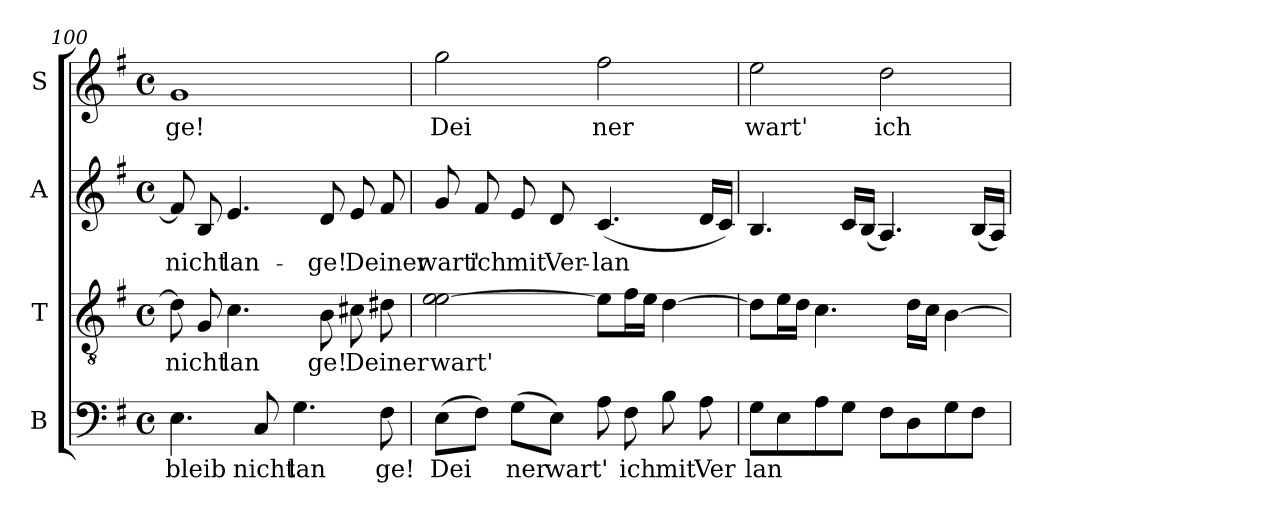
**kern	**text	**kern	**text	**kern	**text	**kern	**text
*part4	*part4	*part3	*part3	*part2	*part2	*part1	*part1
*staff4	*staff4	*staff3	*staff3	*staff2	*staff2	*staff1	*staff1
*I"B	*	*I"T	*	*I"A	*	*I"S	*
*I'B	*	*I'T	*	*I'A	*	*I'S	*
*clefF4	*	*clefGv2	*	*clefG2	*	*clefG2	*
*k[f#]	*	*k[f#]	*	*k[f#]	*	*k[f#]	*
*G:	*	*G:	*	*G:	*	*G:	*
*M4/4	*	*M4/4	*	*M4/4	*	*M4/4	*
*met(c)	*	*met(c)	*	*met(c)	*	*met(c)	*
=100	=100	=100	=100	=100	=100	=100	=100
!	!LO:LY:b:cj	!	!LO:LY:b:cj	!	!LO:LY:b:cj	!	!LO:LY:b
4.E\	bleib	8d\]	nicht	8f#/]	nicht	1g	ge!
!	!	!	!LO:LY:b:cj	!	!LO:LY:b:cj	!	!
.	.	8G/	.	8B/	.	.	.
!	!	!	!LO:LY:b:cj	!	!LO:LY:b:cj	!	!
.	.	4.c\	lan	4.e/	lan-	.	.
!	!LO:LY:b:cj	!	!	!	!	!	!
8C/	nicht	.	.	.	.	.	.
!	!LO:LY:b:cj	!	!	!	!	!	!
4.G\	lan	.	.	.	.	.	.
!	!	!	!LO:LY:b:cj	!	!LO:LY:b:cj	!	!
.	.	8B\	ge!	8d/	-ge!	.	.
!	!	!	!LO:LY:b:cj	!	!LO:LY:b:cj	!	!
.	.	8c#X\	Deiner	8e/	Deiner	.	.
!	!LO:LY:b:cj	!	!LO:LY:b:cj	!	!LO:LY:b:cj	!	!
8F#\	ge!	8d#X\	.	8f#/	.	.	.
=101	=101	=101	=101	=101	=101	=101	=101
!	!LO:LY:b:cj	!	!LO:LY:b:cj	!	!LO:LY:b:cj	!	!LO:LY:b
(>8E\L	Dei	2e\ [>2e\	wart'	8g/	wart'	2gg\	Dei
!	!LO:LY:b:cj	!	!	!	!LO:LY:b:cj	!	!
8F#\J)	.	.	.	8f#/	ich	.	.
!	!LO:LY:b:cj	!	!	!	!LO:LY:b:cj	!	!
(>8G\L	ner	.	.	8e/	mit	.	.
!	!LO:LY:b:cj	!	!	!	!LO:LY:b:cj	!	!
8E\J)	wart'	.	.	8d/	Ver-	.	.
!	!LO:LY:b:cj	!	!LO:LY:b:cj	!	!LO:LY:b:cj	!	!LO:LY:b
8A\	.	8e\L]	.	(<4.c/	-lan-	2ff#\	ner
!	!LO:LY:b:cj	!	!LO:LY:b:cj	!	!	!	!
8F#\	ich	16f#\	.	.	.	.	.
!	!	!	!LO:LY:b:cj	!	!	!	!
.	.	16e\J	.	.	.	.	.
!	!LO:LY:b:cj	!	!LO:LY:b:cj	!	!	!	!
8B\	mit	[<4d\	.	.	.	.	.
!	!LO:LY:b:cj	!	!	!	!LO:LY:b:cj	!	!
8A\	Ver	.	.	16d/L	--	.	.
!	!	!	!	!	!LO:LY:b:cj	!	!
.	.	.	.	16c/J)	--	.	.
!!LO:LB:g=z
=102	=102	=102	=102	=102	=102	=102	=102
!	!LO:LY:b:cj	!	!LO:LY:b:cj	!	!LO:LY:b:cj	!	!LO:LY:b
8G\L	lan	8d\L]	.	4.B/	--	2ee\	wart'
!	!LO:LY:b:cj	!	!LO:LY:b:cj	!	!	!	!
8E\	.	16e\	.	.	.	.	.
!	!	!	!LO:LY:b:cj	!	!	!	!
.	.	16d\J	.	.	.	.	.
!	!LO:LY:b:cj	!	!LO:LY:b:cj	!	!	!	!
8A\	.	4.c\	.	.	.	.	.
!	!LO:LY:b:cj	!	!	!	!LO:LY:b:cj	!	!
8G\J	.	.	.	16c/L	--	.	.
!	!	!	!	!	!LO:LY:b:cj	!	!
.	.	.	.	(>16B/J	--	.	.
!	!LO:LY:b:cj	!	!	!	!LO:LY:b:cj	!	!LO:LY:b
8F#\L	.	.	.	4.A/)	--	2dd\	ich
!	!LO:LY:b:cj	!	!LO:LY:b:cj	!	!	!	!
8D\	.	16d\L	.	.	.	.	.
!	!	!	!LO:LY:b:cj	!	!	!	!
.	.	16c\J	.	.	.	.	.
!	!LO:LY:b:cj	!	!LO:LY:b:cj	!	!	!	!
8G\	.	[>4B\	.	.	.	.	.
!	!LO:LY:b:cj	!	!	!	!LO:LY:b:cj	!	!
8F#\J	.	.	.	(>16B/L	--	.	.
!	!	!	!	!	!LO:LY:b:cj	!	!
.	.	.	.	16A/J)	--	.	.
=	=	=	=	=	=	=	=
*-	*-	*-	*-	*-	*-	*-	*-
